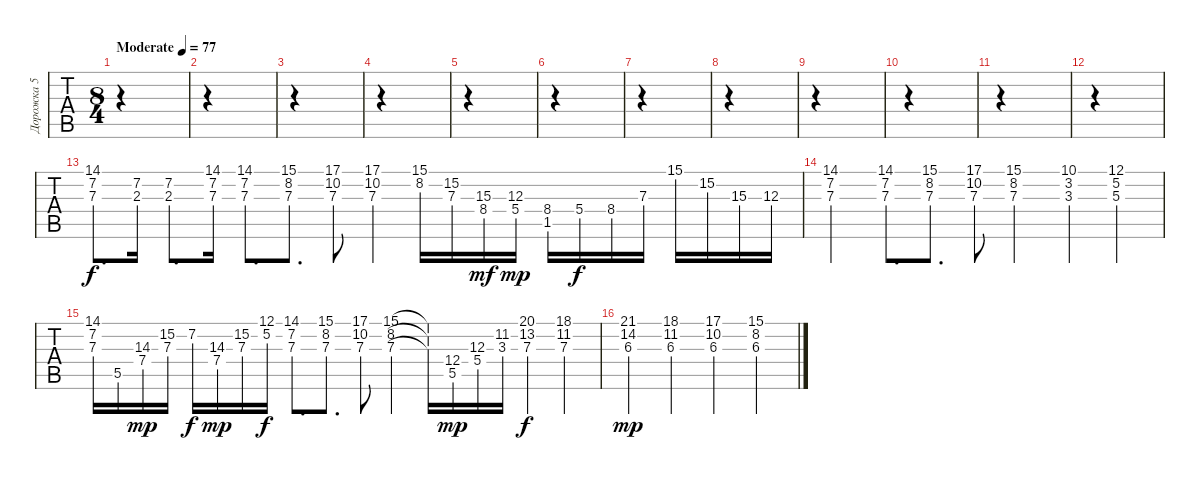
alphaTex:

\track ("Дорожка 5" "Дорожка 5") {instrument electricgrandpiano}
\staff {tabs}
\tuning (Eb4 Bb3 Gb3 Db3 Ab2 Eb2) {hide}
\ts (8 4)
\tempo (77 "Moderate")
\clef g2
\ks c
|
|
|
|
|
|
|
|
|
|
|
|
(14.1 7.2 7.3).8{d} (7.2 2.3).16 (7.2 2.3).8{d} (14.1 7.2 7.3).16 (14.1 7.2 7.3).8{d} (15.1 8.2 7.3).8{d} (17.1 10.2 7.3).8 (17.1 10.2 7.3).4 (15.1 8.2).16 (15.2 7.3).16 (15.3 8.4).16{dy mf} (12.3 5.4).16{dy mp} (8.4 1.5).16 5.4.16{dy f} 8.4.16 7.3.16 15.1.16 15.2.16 15.3.16 12.3.16 |
(14.1 7.2 7.3).2 (14.1 7.2 7.3).8{d} (15.1 8.2 7.3).8{d} (17.1 10.2 7.3).8 (15.1 8.2 7.3).2 (10.1 3.2 3.3).4 (12.1 5.2 5.3).4 |
(14.1 7.2 7.3).16 5.5.16 (14.3 7.4).16{dy mp} (15.2 7.3).16 7.2.16{dy f} (14.3 7.4).16{dy mp} (15.2 7.3).16 (12.1 5.2).16{dy f} (14.1 7.2 7.3).8{d} (15.1 8.2 7.3).8{d} (17.1 10.2 7.3).8 (15.1 8.2 7.3).4 (15.1{t} 8.2{t} 7.3{t}).16 (12.4 5.5).16{dy mp} (12.3 5.4).16 (11.2 3.3).16 (20.1 13.2 7.3).4{dy f} (18.1 11.2 7.3).4 |
(21.1 14.2 6.3).2{dy mp} (18.1 11.2 6.3).2 (17.1 10.2 6.3).2 (15.1 8.2 6.3).2
